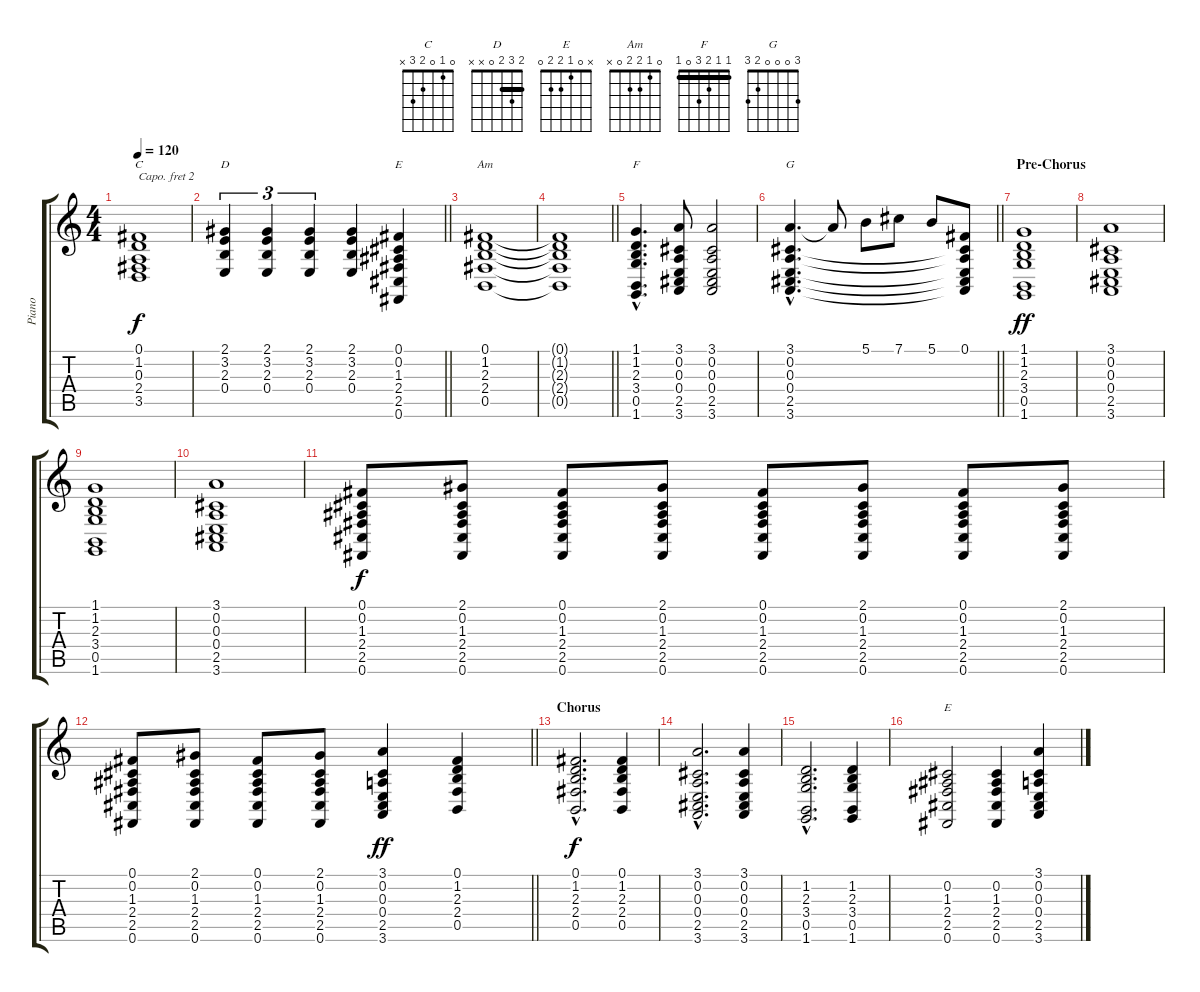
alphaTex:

\track ("Piano" "Piano") {instrument electricpiano2}
\staff {score tabs}
\capo 2
\tuning (E4 B3 G3 D3 A2 E2) {hide}
\chord ("C" 0 1 0 2 3 x)
\chord ("D" 2 3 2 0 x x) {barre 2}
\chord ("E" 0 0 1 2 2 0)
\chord ("Am" 0 1 2 2 0 x)
\chord ("F" 1 1 2 3 0 1) {barre 1}
\chord ("G" 3 0 0 0 2 3)
\chord ("E" x 0 1 2 2 0)
\ts (4 4)
\tempo 120
\clef g2
\ks c
(0.1 1.2 0.3 2.4 3.5).1{ch "C" dy f} |
\barLineRight lightlight
(2.1 3.2 2.3 0.4).4{tu (3 2) ch "D"} (2.1 3.2 2.3 0.4).4{tu (3 2)} (2.1 3.2 2.3 0.4).4{tu (3 2)} (2.1 3.2 2.3 0.4).4 (0.1 0.2 1.3 2.4 2.5 0.6).4{ch "E"} |
(0.1 1.2 2.3 2.4 0.5).1{ch "Am"} |
\barLineRight lightlight
(0.1{t} 1.2{t} 2.3{t} 2.4{t} 0.5{t}).1 |
(1.1{hac} 1.2{hac} 2.3{hac} 3.4{hac} 0.5{hac} 1.6{hac}).4{d ch "F"} (3.1 0.2 0.3 0.4 2.5 3.6).8 (3.1 0.2 0.3 0.4 2.5 3.6).2 |
\barLineRight lightlight
(3.1{hac} 0.2{hac} 0.3{hac} 0.4{hac} 2.5{hac} 3.6{hac}).4{d ch "G"} 3.1{t}.8 5.1.8 7.1.8 5.1.8 (0.1 0.2{t} 0.3{t} 0.4{t} 2.5{t} 3.6{t}).8 |
\section ("" "Pre-Chorus")
(1.1 1.2 2.3 3.4 0.5 1.6).1{dy ff} |
(3.1 0.2 0.3 0.4 2.5 3.6).1 |
(1.1 1.2 2.3 3.4 0.5 1.6).1 |
(3.1 0.2 0.3 0.4 2.5 3.6).1 |
(0.1 0.2 1.3 2.4 2.5 0.6).8{dy f} (2.1 0.2 1.3 2.4 2.5 0.6).8 (0.1 0.2 1.3 2.4 2.5 0.6).8 (2.1 0.2 1.3 2.4 2.5 0.6).8 (0.1 0.2 1.3 2.4 2.5 0.6).8 (2.1 0.2 1.3 2.4 2.5 0.6).8 (0.1 0.2 1.3 2.4 2.5 0.6).8 (2.1 0.2 1.3 2.4 2.5 0.6).8 |
\barLineRight lightlight
(0.1 0.2 1.3 2.4 2.5 0.6).8 (2.1 0.2 1.3 2.4 2.5 0.6).8 (0.1 0.2 1.3 2.4 2.5 0.6).8 (2.1 0.2 1.3 2.4 2.5 0.6).8 (3.1 0.2 0.3 0.4 2.5 3.6).4{dy ff} (0.1 1.2 2.3 2.4 0.5).4 |
\section ("" "Chorus")
(0.1{hac} 1.2{hac} 2.3{hac} 2.4{hac} 0.5{hac}).2{d dy f} (0.1 1.2 2.3 2.4 0.5).4 |
(3.1{hac} 0.2{hac} 0.3{hac} 0.4{hac} 2.5{hac} 3.6{hac}).2{d} (3.1 0.2 0.3 0.4 2.5 3.6).4 |
(1.2{hac} 2.3{hac} 3.4{hac} 0.5{hac} 1.6{hac}).2{d} (1.2 2.3 3.4 0.5 1.6).4 |
(0.2 1.3 2.4 2.5 0.6).2{ch "E"} (0.2 1.3 2.4 2.5 0.6).4 (3.1 0.2 0.3 0.4 2.5 3.6).4
